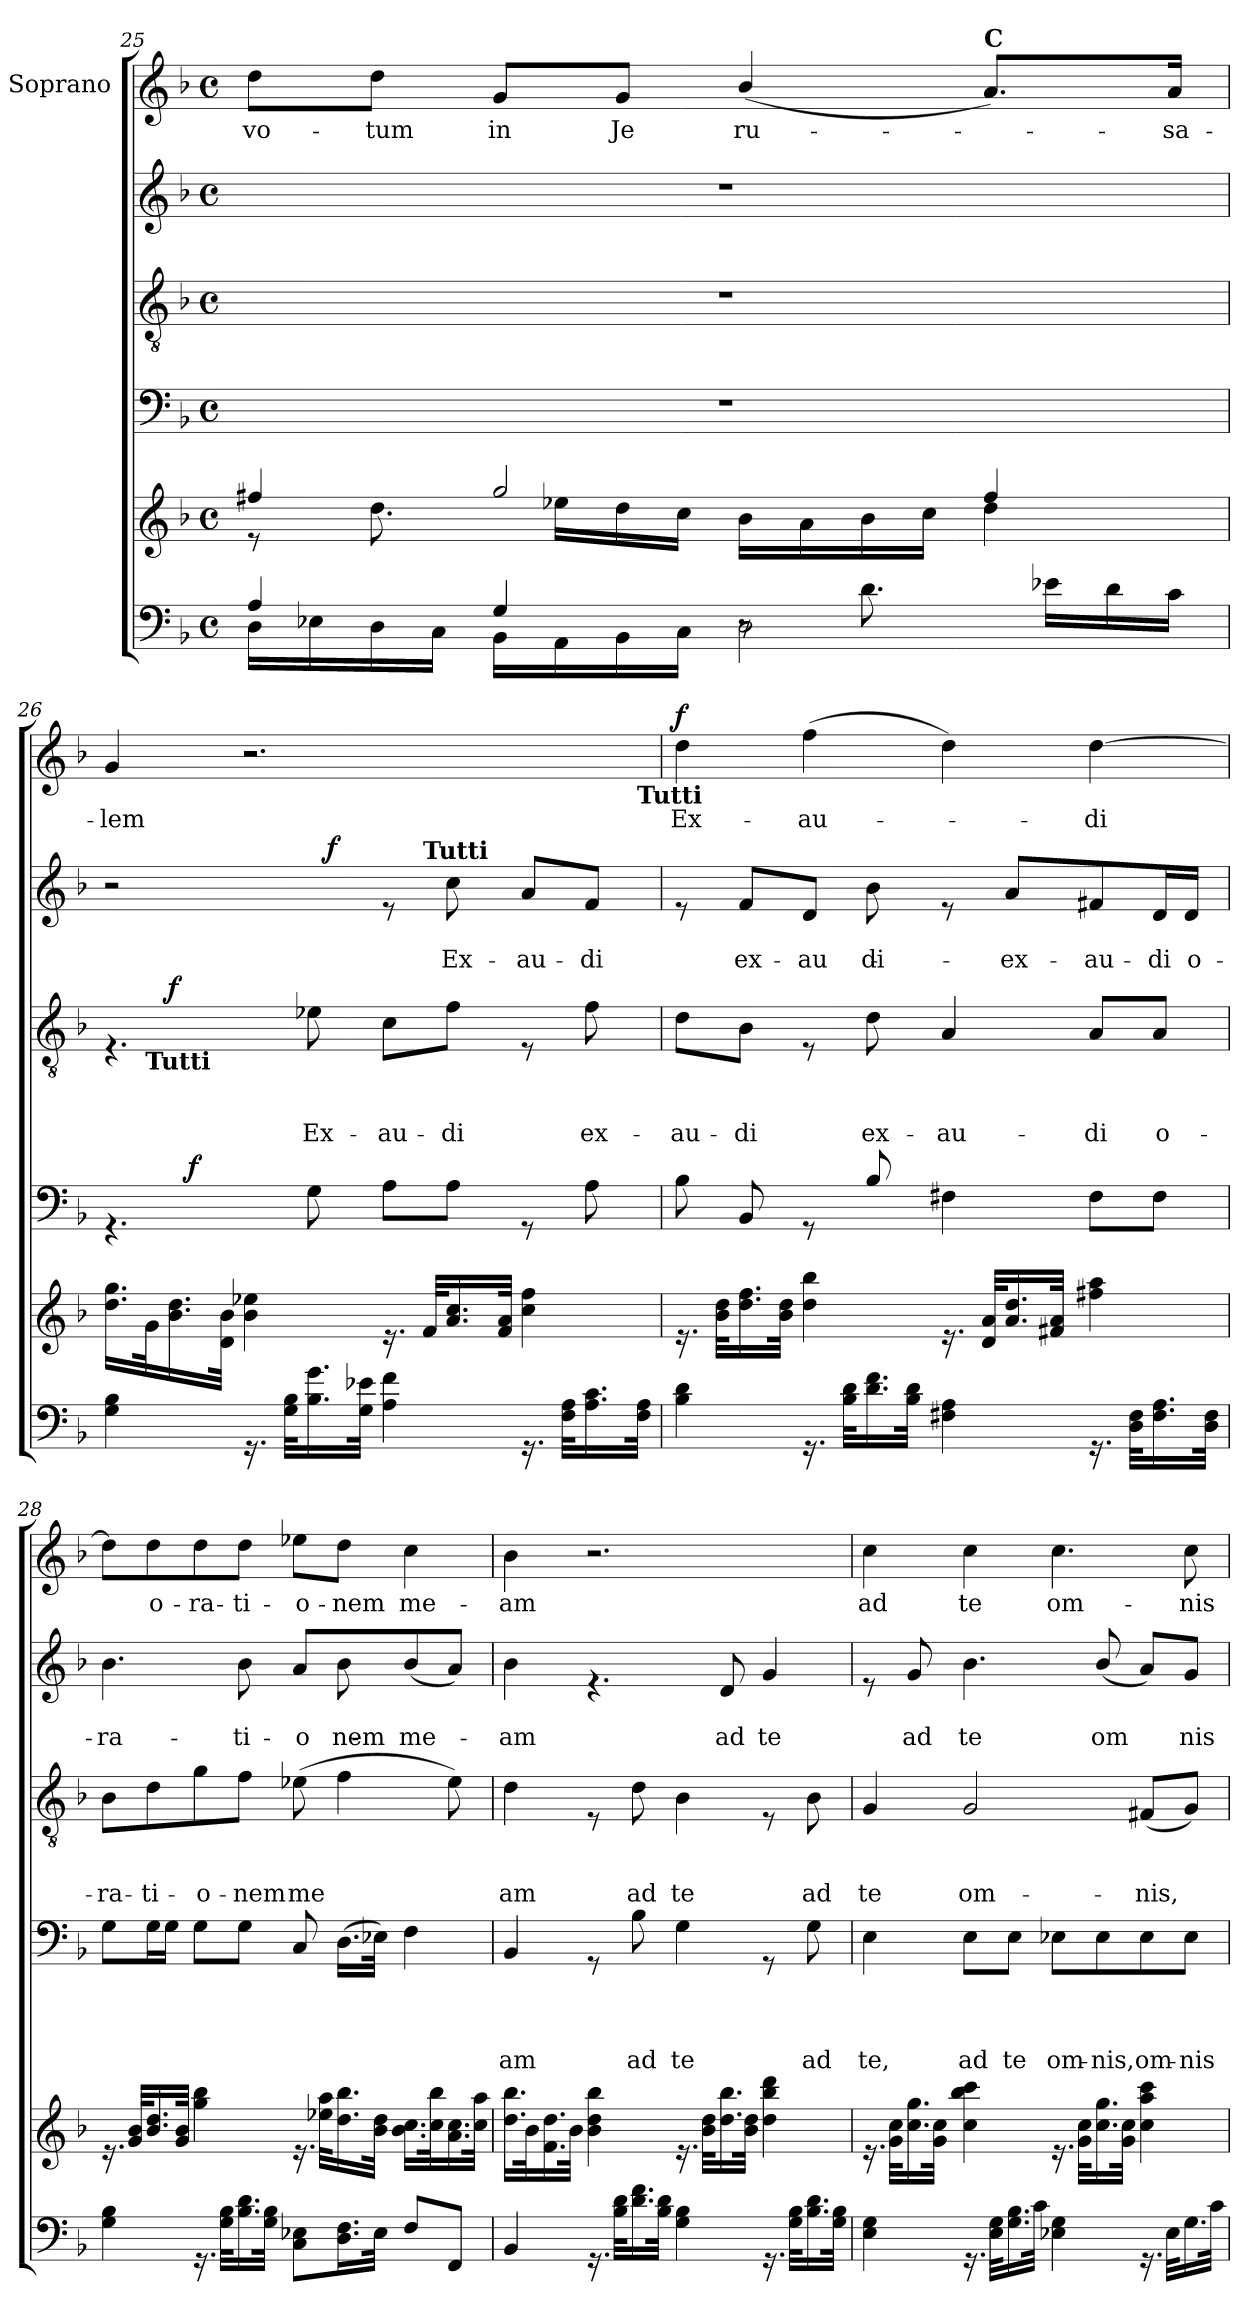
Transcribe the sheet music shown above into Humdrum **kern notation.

**kern	**kern	**kern	**text	**text	**text	**text	**dynam	**kern	**text	**text	**text	**dynam	**kern	**text	**text	**dynam	**kern	**text	**dynam
*part6	*part5	*part4	*part4	*part4	*part4	*part4	*part4	*part3	*part3	*part3	*part3	*part3	*part2	*part2	*part2	*part2	*part1	*part1	*part1
*staff6	*staff5	*staff4	*staff4	*staff4	*staff4	*staff4	*staff4	*staff3	*staff3	*staff3	*staff3	*staff3	*staff2	*staff2	*staff2	*staff2	*staff1	*staff1	*staff1
*	*	*	*	*	*	*	*	*	*	*	*	*	*	*	*	*	*I"Soprano	*	*
*clefF4	*clefG2	*clefF4	*	*	*	*	*	*clefGv2	*	*	*	*	*clefG2	*	*	*	*clefG2	*	*
*k[b-]	*k[b-]	*k[b-]	*	*	*	*	*	*k[b-]	*	*	*	*	*k[b-]	*	*	*	*k[b-]	*	*
*F:	*F:	*F:	*	*	*	*	*	*F:	*	*	*	*	*F:	*	*	*	*F:	*	*
*M4/4	*M4/4	*M4/4	*	*	*	*	*	*M4/4	*	*	*	*	*M4/4	*	*	*	*M4/4	*	*
*met(c)	*met(c)	*met(c)	*	*	*	*	*	*met(c)	*	*	*	*	*met(c)	*	*	*	*met(c)	*	*
=25	=25	=25	=25	=25	=25	=25	=25	=25	=25	=25	=25	=25	=25	=25	=25	=25	=25	=25	=25
*^	*^	*	*	*	*	*	*	*	*	*	*	*	*	*	*	*	*	*	*
!	!	!	!	!	!	!	!	!	!	!	!	!	!	!	!	!	!	!	!	!LO:LY:b	!
*	*	*	*	*	*	*	*	*	*	*	*	*	*	*	*	*	*	*	*^	*	*
4A/	16D\LL	4ff#X/	8re	1r	.	.	.	.	.	1r	.	.	.	.	1r	.	.	.	8dd\L	4ryy	vo-	.
.	16E-X\	.	.	.	.	.	.	.	.	.	.	.	.	.	.	.	.	.	.	.	.	.
!	!	!	!	!	!	!	!	!	!	!	!	!	!	!	!	!	!	!	!	!	!LO:LY:b	!
.	16D\	.	8.dd\	.	.	.	.	.	.	.	.	.	.	.	.	.	.	.	8dd\J	.	-tum	.
.	16C\JJ	.	.	.	.	.	.	.	.	.	.	.	.	.	.	.	.	.	.	.	.	.
!	!	!	!	!	!	!	!	!	!	!	!	!	!	!	!	!	!	!	!	!	!LO:LY:b	!
4G/	16BB-\LL	2gg/	.	.	.	.	.	.	.	.	.	.	.	.	.	.	.	.	4ryy	8g/L	-in	.
.	16AA\	.	16ee-X\LL	.	.	.	.	.	.	.	.	.	.	.	.	.	.	.	.	.	.	.
!	!	!	!	!	!	!	!	!	!	!	!	!	!	!	!	!	!	!	!	!	!LO:LY:b	!
.	16BB-\	.	16dd\	.	.	.	.	.	.	.	.	.	.	.	.	.	.	.	.	8g/J	Je-	.
.	16C\JJ	.	16cc\JJ	.	.	.	.	.	.	.	.	.	.	.	.	.	.	.	.	.	.	.
!	!	!	!	!	!	!	!	!	!	!	!	!	!	!	!	!	!	!	!	!	!LO:LY:b	!
8rC	2D\	.	16b-\LL	.	.	.	.	.	.	.	.	.	.	.	.	.	.	.	(4b-/	4ryy	ru-	.
.	.	.	16a\	.	.	.	.	.	.	.	.	.	.	.	.	.	.	.	.	.	.	.
8.d\	.	.	16b-\	.	.	.	.	.	.	.	.	.	.	.	.	.	.	.	.	.	.	.
.	.	.	16cc\JJ	.	.	.	.	.	.	.	.	.	.	.	.	.	.	.	.	.	.	.
!	!	!	!	!	!	!	!	!	!	!	!	!	!	!	!	!	!	!	!LO:TX:a:B:t=C	!	!	!
.	.	4ff#/	4dd\	.	.	.	.	.	.	.	.	.	.	.	.	.	.	.	8.a/L)	4ryy	.	.
16e-X\LL	.	.	.	.	.	.	.	.	.	.	.	.	.	.	.	.	.	.	.	.	.	.
16d\	.	.	.	.	.	.	.	.	.	.	.	.	.	.	.	.	.	.	.	.	.	.
!	!	!	!	!	!	!	!	!	!	!	!	!	!	!	!	!	!	!	!	!	!LO:LY:b	!
16c\JJ	.	.	.	.	.	.	.	.	.	.	.	.	.	.	.	.	.	.	16a/Jk	.	-sa-	.
*v	*v	*	*	*	*	*	*	*	*	*	*	*	*	*	*	*	*	*	*	*	*	*
*	*v	*v	*	*	*	*	*	*	*	*	*	*	*	*	*	*	*	*	*	*	*
=26	=26	=26	=26	=26	=26	=26	=26	=26	=26	=26	=26	=26	=26	=26	=26	=26	=26	=26	=26	=26
!	!	!LO:TX:b:B:t=Tutti	!	!	!	!	!	!	!	!	!	!	!	!	!	!	!	!	!	!
!	!	!	!	!	!	!	!	!	!	!	!	!	!	!	!	!	!	!	!LO:LY:b	!
*	*	*^	*	*	*	*	*	*^	*	*	*	*	*^	*	*	*	*	*	*	*
*	*	*	*	*	*	*	*	*	*	*^	*	*	*	*	*	*^	*	*	*	*	*	*	*
4G\ 4B-\	16.dd\ 16.gg\LL	4.rGG	8ryy	.	.	.	.	.	4.rE	8ryy	16.ryy	.	.	.	.	2r	4ryy	2ryy	.	.	.	4g/	2ryy	-lem	.
!	!	!	!	!	!	!	!	!	!	!	!LO:TX:b:B:t=Tutti	!	!	!	!	!	!	!	!	!	!	!	!	!	!
.	32g\k	.	.	.	.	.	.	.	.	.	2ryy	.	.	.	.	.	.	.	.	.	.	.	.	.	.
!	!	!	!	!	!	!	!	!	!	!	!	!	!	!	!LO:DY:a	!	!	!	!	!	!	!	!	!	!
.	16.b-\ 16.dd\	.	32ryy	.	.	.	.	.	.	2..ryy	.	.	.	.	f	.	.	.	.	.	.	.	.	.	.
!	!	!	!	!	!	!	!	!LO:DY:a	!	!	!	!	!	!	!	!	!	!	!	!	!	!	!	!	!
.	.	.	2ryy	.	.	.	.	f	.	.	.	.	.	.	.	.	.	.	.	.	.	.	.	.	.
.	32d\ 32b-\JJk	.	.	.	.	.	.	.	.	.	.	.	.	.	.	.	.	.	.	.	.	.	.	.	.
16.rFF	4b-\ 4ee-X\	.	.	.	.	.	.	.	.	.	.	.	.	.	.	.	8ryy	.	.	.	.	2.r	.	.	.
32G\ 32B-\KLL	.	.	.	.	.	.	.	.	.	.	.	.	.	.	.	.	.	.	.	.	.	.	.	.	.
!	!	!	!	!	!	!	!	!	!	!	!	!	!	!LO:LY:b	!	!	!	!	!	!	!	!	!	!	!
16.B-\ 16.g\	.	8G\	.	.	.	.	.	.	8e-X\	.	.	.	.	Ex-	.	.	32ryy	.	.	.	.	.	.	.	.
!	!	!	!	!	!	!	!	!	!	!	!	!	!	!	!	!	!	!	!	!	!LO:DY:a	!	!	!	!
.	.	.	.	.	.	.	.	.	.	.	.	.	.	.	.	.	2ryy	.	.	.	f	.	.	.	.
32G\ 32e-X\JJk	.	.	.	.	.	.	.	.	.	.	.	.	.	.	.	.	.	.	.	.	.	.	.	.	.
!	!	!	!	!	!	!	!	!	!	!	!	!	!	!LO:LY:b	!	!	!	!	!	!	!	!	!	!	!
4A\ 4f\	16.rd	8A\L	.	.	.	.	.	.	8c\L	.	.	.	.	-au-	.	8re	.	16.ryy	.	.	.	.	4...ryy	.	.
!	!	!	!	!	!	!	!	!	!	!	!	!	!	!	!	!	!	!LO:TX:a:B:t=Tutti	!	!	!	!	!	!	!
.	32f/KLL	.	.	.	.	.	.	.	.	.	4ryy	.	.	.	.	.	.	4ryy	.	.	.	.	.	.	.
!	!	!	!	!	!	!	!	!	!	!	!	!	!	!LO:LY:b	!	!	!	!	!	!LO:LY:b	!	!	!	!	!
.	16.a/ 16.cc/	8A\J	.	.	.	.	.	.	8f\J	.	.	.	.	-di	.	8cc\	.	.	.	Ex-	.	.	.	.	.
.	.	.	4ryy	.	.	.	.	.	.	.	.	.	.	.	.	.	.	.	.	.	.	.	.	.	.
.	32f/ 32a/JJk	.	.	.	.	.	.	.	.	.	.	.	.	.	.	.	.	.	.	.	.	.	.	.	.
!	!	!	!	!	!	!	!	!	!	!	!	!	!	!	!	!	!	!	!	!LO:LY:b	!	!	!	!	!
16.rFF	4cc\ 4ff\	8rGG	.	.	.	.	.	.	8rE	.	.	.	.	.	.	8a/L	.	.	.	-au-	.	.	.	.	.
32F\ 32A\KLL	.	.	.	.	.	.	.	.	.	.	8ryy	.	.	.	.	.	.	8ryy	.	.	.	.	.	.	.
!	!	!	!	!	!	!	!	!	!	!	!	!	!	!LO:LY:b	!	!	!	!	!	!LO:LY:b	!	!	!	!	!
16.A\ 16.c\	.	8A\	.	.	.	.	.	.	8f\	.	.	.	.	ex-	.	8f/J	.	.	.	-di	.	.	.	.	.
.	.	.	16.ryy	.	.	.	.	.	.	.	.	.	.	.	.	.	16.ryy	.	.	.	.	.	.	.	.
!	!	!	!	!	!	!	!	!	!	!	!	!	!	!	!	!	!	!	!	!	!	!	!LO:TX:b:B:t=Tutti	!	!
32F\ 32A\JJk	.	.	.	.	.	.	.	.	.	.	32ryy	.	.	.	.	.	.	32ryy	.	.	.	.	32ryy	.	.
!!LO:PB:g=z
=27	=27	=27	=27	=27	=27	=27	=27	=27	=27	=27	=27	=27	=27	=27	=27	=27	=27	=27	=27	=27	=27	=27	=27	=27	=27
!	!	!	!	!	!	!	!	!	!	!	!	!	!	!LO:LY:b	!	!	!	!	!	!	!	!	!	!LO:LY:b	!LO:DY:a
*	*	*	*	*	*	*	*	*	*v	*v	*v	*	*	*	*	*	*	*	*	*	*	*v	*v	*	*
*	*	*	*	*	*	*	*	*	*	*	*	*	*	*	*v	*v	*	*	*	*	*	*
4B-\ 4d\	16.rd	8B-\	8ryy	.	.	.	.	.	8d\L	.	.	-au-	.	8re	4.ryy	.	.	.	4dd\	Ex-	f
.	32b-\ 32dd\KLL	.	.	.	.	.	.	.	.	.	.	.	.	.	.	.	.	.	.	.	.
!	!	!	!	!	!	!	!	!	!	!	!	!LO:LY:b	!	!	!	!	!LO:LY:b	!	!	!	!
.	16.dd\ 16.ff\	4ryy	8BB-/	.	.	.	.	.	8B-\J	.	.	-di	.	8f/L	.	.	ex-	.	.	.	.
.	32b-\ 32dd\JJk	.	.	.	.	.	.	.	.	.	.	.	.	.	.	.	.	.	.	.	.
!	!	!	!	!	!	!	!	!	!	!	!	!	!	!	!	!	!LO:LY:b	!	!	!LO:LY:b	!
16.rFF	4dd\ 4bb-\	.	8rGG	.	.	.	.	.	8rE	.	.	.	.	8d/J	.	.	-au-	.	(>4ff\	-au-	.
32B-\ 32d\KLL	.	.	.	.	.	.	.	.	.	.	.	.	.	.	.	.	.	.	.	.	.
!	!	!	!	!	!	!	!	!	!	!	!	!LO:LY:b	!	!	!	!	!LO:LY:b	!	!	!	!
16.d\ 16.f\	.	8B-/	8ryy	.	.	.	.	.	8d\	.	.	ex-	.	4ryy	8b-\	.	-di	.	.	.	.
32B-\ 32d\JJk	.	.	.	.	.	.	.	.	.	.	.	.	.	.	.	.	.	.	.	.	.
!	!	!	!	!	!	!	!	!	!	!	!	!LO:LY:b	!	!	!	!	!	!	!	!	!
4F#X\ 4A\	16.rd	2ryy	4F#X\	.	.	.	.	.	4A/	.	.	-au-	.	.	8re	.	.	.	4dd\)	.	.
.	32d/ 32a/KLL	.	.	.	.	.	.	.	.	.	.	.	.	.	.	.	.	.	.	.	.
!	!	!	!	!	!	!	!	!	!	!	!	!	!	!	!	!	!LO:LY:b	!	!	!	!
.	16.a/ 16.dd/	.	.	.	.	.	.	.	.	.	.	.	.	8a/L	4.ryy	.	-ex-	.	.	.	.
.	32f#X/ 32a/JJk	.	.	.	.	.	.	.	.	.	.	.	.	.	.	.	.	.	.	.	.
!	!	!	!	!	!	!	!	!	!	!	!	!LO:LY:b	!	!	!	!	!LO:LY:b	!	!	!LO:LY:b	!
16.rFF	4ff#X\ 4aa\	.	8F#\L	.	.	.	.	.	8A/L	.	.	-di	.	8f#X/	.	.	-au-	.	[>4dd\	-di	.
32D\ 32F#\KLL	.	.	.	.	.	.	.	.	.	.	.	.	.	.	.	.	.	.	.	.	.
!	!	!	!	!	!	!	!	!	!	!	!	!LO:LY:b	!	!	!	!	!LO:LY:b	!	!	!	!
16.F#\ 16.A\	.	.	8F#\J	.	.	.	.	.	8A/J	.	.	o-	.	16d/L	.	.	-di	.	.	.	.
!	!	!	!	!	!	!	!	!	!	!	!	!	!	!	!	!	!LO:LY:b	!	!	!	!
.	.	.	.	.	.	.	.	.	.	.	.	.	.	16d/JJ	.	.	o-	.	.	.	.
32D\ 32F#\JJk	.	.	.	.	.	.	.	.	.	.	.	.	.	.	.	.	.	.	.	.	.
*	*	*v	*v	*	*	*	*	*	*	*	*	*	*	*	*	*	*	*	*	*	*
!!LO:LB:g=z
=28	=28	=28	=28	=28	=28	=28	=28	=28	=28	=28	=28	=28	=28	=28	=28	=28	=28	=28	=28	=28
!	!	!	!	!	!	!	!	!	!	!	!LO:LY:b	!	!	!	!	!LO:LY:b	!	!	!	!
4G\ 4B-\	16.rd	8G\L	.	.	.	.	.	8B-\L	.	.	-ra-	.	4.b-\	2ryy	.	ra-	.	8dd\L]	.	.
.	32g/ 32b-/KLL	.	.	.	.	.	.	.	.	.	.	.	.	.	.	.	.	.	.	.
!	!	!	!	!	!	!	!	!	!	!	!LO:LY:b	!	!	!	!	!	!	!	!LO:LY:b	!
.	16.b-/ 16.dd/	16G\L	.	.	.	.	.	8d\	.	.	-ti-	.	.	.	.	.	.	8dd\	o-	.
.	.	16G\JJ	.	.	.	.	.	.	.	.	.	.	.	.	.	.	.	.	.	.
.	32g/ 32b-/JJk	.	.	.	.	.	.	.	.	.	.	.	.	.	.	.	.	.	.	.
!	!	!	!	!	!	!	!	!	!	!	!LO:LY:b	!	!	!	!	!	!	!	!LO:LY:b	!
16.rFF	4gg\ 4bb-\	8G\L	.	.	.	.	.	8g\	.	.	-o-	.	.	.	.	.	.	8dd\	-ra-	.
32G\ 32B-\KLL	.	.	.	.	.	.	.	.	.	.	.	.	.	.	.	.	.	.	.	.
!	!	!	!	!	!	!	!	!	!	!	!LO:LY:b	!	!	!	!	!LO:LY:b	!	!	!LO:LY:b	!
16.B-\ 16.d\	.	8G\J	.	.	.	.	.	8f\J	.	.	-nem	.	8b-\	.	.	-ti-	.	8dd\J	-ti-	.
32G\ 32B-\JJk	.	.	.	.	.	.	.	.	.	.	.	.	.	.	.	.	.	.	.	.
!	!	!	!	!	!	!	!	!	!	!	!LO:LY:b	!	!	!	!	!LO:LY:b	!	!	!LO:LY:b	!
8C\ 8E-X\L	16.rd	8C/	.	.	.	.	.	(>8e-X\	.	.	me	.	8a/L	8ryy	.	-o-	.	8ee-X\L	-o-	.
.	32ee-X\ 32aa\KLL	.	.	.	.	.	.	.	.	.	.	.	.	.	.	.	.	.	.	.
!	!	!	!	!	!	!	!	!	!	!	!	!	!	!	!	!LO:LY:b	!	!	!LO:LY:b	!
16.D\ 16.F\L	16.dd\ 16.bb-\	(>16.D\LL	.	.	.	.	.	4f\	.	.	.	.	8ryy	8b-\	.	-nem	.	8dd\J	-nem	.
32E-\JJk	32b-\ 32dd\JJk	32E-X\JJk)	.	.	.	.	.	.	.	.	.	.	.	.	.	.	.	.	.	.
!	!	!	!	!	!	!	!	!	!	!	!	!	!	!	!	!LO:LY:b	!	!	!LO:LY:b	!
8F/L	16.b-\ 16.cc\LL	4F\	.	.	.	.	.	.	.	.	.	.	(<8b-/	4ryy	.	-me-	.	4cc\	me-	.
.	32cc\ 32bb-\k	.	.	.	.	.	.	.	.	.	.	.	.	.	.	.	.	.	.	.
8FF/J	16.a\ 16.cc\	.	.	.	.	.	.	8e-\)	.	.	.	.	8a/J)	.	.	.	.	.	.	.
.	32cc\ 32aa\JJk	.	.	.	.	.	.	.	.	.	.	.	.	.	.	.	.	.	.	.
*	*	*	*	*	*	*	*	*	*	*	*	*	*v	*v	*	*	*	*	*	*
=29	=29	=29	=29	=29	=29	=29	=29	=29	=29	=29	=29	=29	=29	=29	=29	=29	=29	=29	=29
!	!	!	!	!	!	!LO:LY:b	!	!	!	!	!LO:LY:b	!	!	!	!LO:LY:b	!	!	!LO:LY:b	!
4BB-/	16.dd\ 16.bb-\LL	4BB-/	.	.	.	am	.	4d\	.	.	am	.	4b-\	.	am	.	4b-\	-am	.
.	32b-\k	.	.	.	.	.	.	.	.	.	.	.	.	.	.	.	.	.	.
.	16.f\ 16.dd\	.	.	.	.	.	.	.	.	.	.	.	.	.	.	.	.	.	.
.	32b-\JJk	.	.	.	.	.	.	.	.	.	.	.	.	.	.	.	.	.	.
16.rFF	4b-\ 4dd\ 4bb-\	8rGG	.	.	.	.	.	8rE	.	.	.	.	4.re	.	.	.	2.r	.	.
32B-\ 32d\KLL	.	.	.	.	.	.	.	.	.	.	.	.	.	.	.	.	.	.	.
!	!	!	!	!	!	!LO:LY:b	!	!	!	!	!LO:LY:b	!	!	!	!	!	!	!	!
16.d\ 16.f\	.	8B-\	.	.	.	ad	.	8d\	.	.	ad	.	.	.	.	.	.	.	.
32B-\ 32d\JJk	.	.	.	.	.	.	.	.	.	.	.	.	.	.	.	.	.	.	.
!	!	!	!	!	!	!LO:LY:b	!	!	!	!	!LO:LY:b	!	!	!	!	!	!	!	!
4G\ 4B-\	16.rd	4G\	.	.	.	te	.	4B-\	.	.	te	.	.	.	.	.	.	.	.
.	32b-\ 32dd\KLL	.	.	.	.	.	.	.	.	.	.	.	.	.	.	.	.	.	.
!	!	!	!	!	!	!	!	!	!	!	!	!	!	!	!LO:LY:b	!	!	!	!
.	16.dd\ 16.bb-\	.	.	.	.	.	.	.	.	.	.	.	8d/	.	ad	.	.	.	.
.	32b-\ 32dd\JJk	.	.	.	.	.	.	.	.	.	.	.	.	.	.	.	.	.	.
!	!	!	!	!	!	!	!	!	!	!	!	!	!	!	!LO:LY:b	!	!	!	!
16.rFF	4dd\ 4bb-\ 4ddd\	8rGG	.	.	.	.	.	8rE	.	.	.	.	4g/	.	te	.	.	.	.
32G\ 32B-\KLL	.	.	.	.	.	.	.	.	.	.	.	.	.	.	.	.	.	.	.
!	!	!	!	!	!	!LO:LY:b	!	!	!	!	!LO:LY:b	!	!	!	!	!	!	!	!
16.B-\ 16.d\	.	8G\	.	.	.	ad	.	8B-\	.	.	ad	.	.	.	.	.	.	.	.
32G\ 32B-\JJk	.	.	.	.	.	.	.	.	.	.	.	.	.	.	.	.	.	.	.
=30	=30	=30	=30	=30	=30	=30	=30	=30	=30	=30	=30	=30	=30	=30	=30	=30	=30	=30	=30
!	!	!	!	!	!	!LO:LY:b	!	!	!	!	!LO:LY:b	!	!	!	!	!	!	!LO:LY:b	!
4E\ 4G\	16.rd	4E\	.	.	.	te,	.	4G/	.	.	te	.	8re	.	.	.	4cc\	ad	.
.	32g\ 32cc\KLL	.	.	.	.	.	.	.	.	.	.	.	.	.	.	.	.	.	.
!	!	!	!	!	!	!	!	!	!	!	!	!	!	!	!LO:LY:b	!	!	!	!
.	16.cc\ 16.gg\	.	.	.	.	.	.	.	.	.	.	.	8g/	.	ad	.	.	.	.
.	32g\ 32cc\JJk	.	.	.	.	.	.	.	.	.	.	.	.	.	.	.	.	.	.
!	!	!	!	!	!	!LO:LY:b	!	!	!	!	!LO:LY:b	!	!	!	!LO:LY:b	!	!	!LO:LY:b	!
16.rFF	4cc\ 4bb-\ 4ccc\	8E\L	.	.	.	ad	.	2G/	.	.	om-	.	4.b-\	.	te	.	4cc\	te	.
32E\ 32G\KLL	.	.	.	.	.	.	.	.	.	.	.	.	.	.	.	.	.	.	.
!	!	!	!	!	!	!LO:LY:b	!	!	!	!	!	!	!	!	!	!	!	!	!
16.G\ 16.B-\	.	8E\J	.	.	.	te	.	.	.	.	.	.	.	.	.	.	.	.	.
32c\JJk	.	.	.	.	.	.	.	.	.	.	.	.	.	.	.	.	.	.	.
!	!	!	!	!	!	!LO:LY:b	!	!	!	!	!	!	!	!	!	!	!	!LO:LY:b	!
4E-X\ 4G\	16.rd	8E-X\L	.	.	.	om-	.	.	.	.	.	.	.	.	.	.	4.cc\	om-	.
.	32g\ 32cc\KLL	.	.	.	.	.	.	.	.	.	.	.	.	.	.	.	.	.	.
!	!	!	!	!	!	!LO:LY:b	!	!	!	!	!	!	!	!	!LO:LY:b	!	!	!	!
.	16.cc\ 16.gg\	8E-\	.	.	.	-nis,	.	.	.	.	.	.	(<8b-/	.	om	.	.	.	.
.	32g\ 32cc\JJk	.	.	.	.	.	.	.	.	.	.	.	.	.	.	.	.	.	.
!	!	!	!	!	!	!LO:LY:b	!	!	!	!	!LO:LY:b	!	!	!	!	!	!	!	!
16.rFF	4cc\ 4aa\ 4ccc\	8E-\	.	.	.	om-	.	(<8F#X/L	.	.	-nis,	.	8a/L)	.	.	.	.	.	.
32E-\KLL	.	.	.	.	.	.	.	.	.	.	.	.	.	.	.	.	.	.	.
!	!	!	!	!	!	!LO:LY:b	!	!	!	!	!	!	!	!	!LO:LY:b	!	!	!LO:LY:b	!
16.G\	.	8E-\J	.	.	.	-nis	.	8G/J)	.	.	.	.	8g/J	.	nis	.	8cc\	-nis	.
32c\JJk	.	.	.	.	.	.	.	.	.	.	.	.	.	.	.	.	.	.	.
=	=	=	=	=	=	=	=	=	=	=	=	=	=	=	=	=	=	=	=
*-	*-	*-	*-	*-	*-	*-	*-	*-	*-	*-	*-	*-	*-	*-	*-	*-	*-	*-	*-
